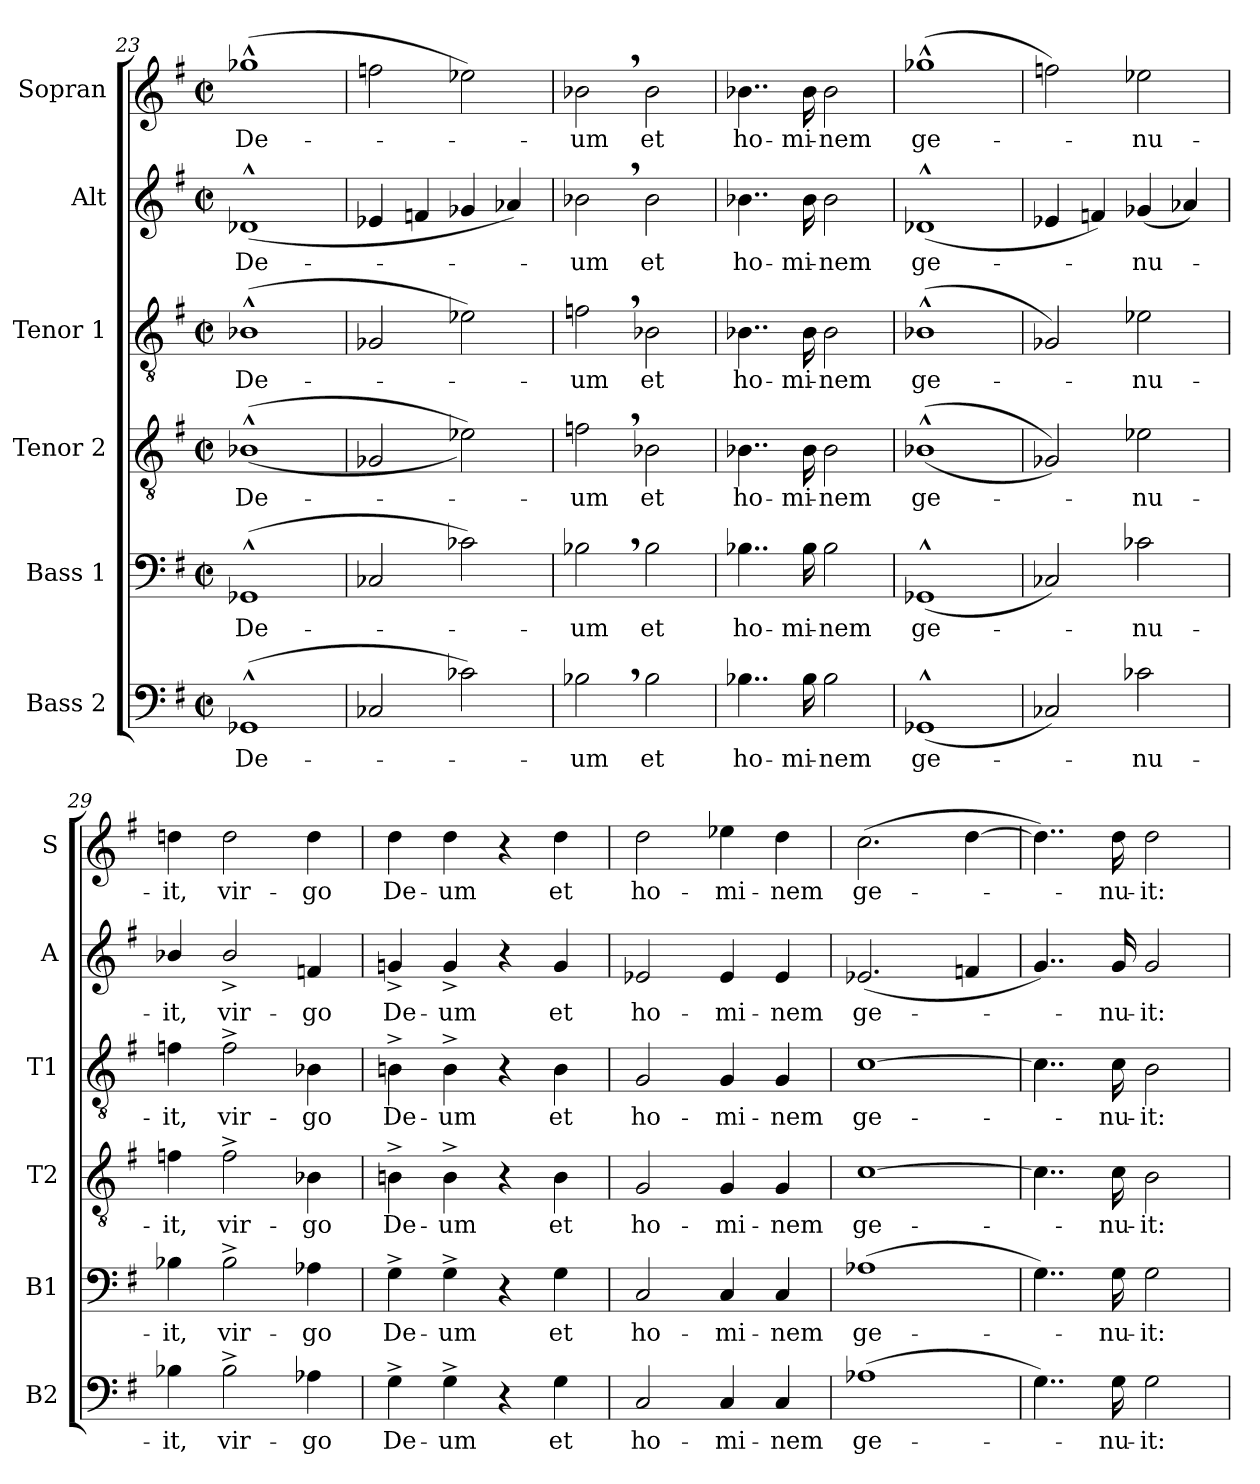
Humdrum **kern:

**kern	**text	**kern	**text	**kern	**text	**kern	**text	**kern	**text	**kern	**text
*part6	*part6	*part5	*part5	*part4	*part4	*part3	*part3	*part2	*part2	*part1	*part1
*staff6	*staff6	*staff5	*staff5	*staff4	*staff4	*staff3	*staff3	*staff2	*staff2	*staff1	*staff1
*I"Bass 2	*	*I"Bass 1	*	*I"Tenor 2	*	*I"Tenor 1	*	*I"Alt	*	*I"Sopran	*
*I'B2	*	*I'B1	*	*I'T2	*	*I'T1	*	*I'A	*	*I'S	*
*clefF4	*	*clefF4	*	*clefGv2	*	*clefGv2	*	*clefG2	*	*clefG2	*
*k[f#]	*	*k[f#]	*	*k[f#]	*	*k[f#]	*	*k[f#]	*	*k[f#]	*
*G:	*	*G:	*	*G:	*	*G:	*	*G:	*	*G:	*
*M2/2	*	*M2/2	*	*M2/2	*	*M2/2	*	*M2/2	*	*M2/2	*
*met(c|)	*	*met(c|)	*	*met(c|)	*	*met(c|)	*	*met(c|)	*	*met(c|)	*
=23	=23	=23	=23	=23	=23	=23	=23	=23	=23	=23	=23
!	!LO:LY:b	!	!LO:LY:b	!	!LO:LY:b	!	!LO:LY:b	!	!LO:LY:b	!	!LO:LY:b
(<1GG-X^^	De-	(<1GG-X^^	De-	(>(>1B-X^^	De-	(>1B-X^^	De-	(<1d-X^^	De-	(>1gg-X^^	De-
=24	=24	=24	=24	=24	=24	=24	=24	=24	=24	=24	=24
2C-X/	.	2C-X/	.	2G-X/	.	2G-X/	.	4e-X/	.	2ffn\	.
.	.	.	.	.	.	.	.	4fn/	.	.	.
2c-X\)	.	2c-X\)	.	2e-X\))	.	2e-X\)	.	4g-X/	.	2ee-X\)	.
.	.	.	.	.	.	.	.	4a-X/)	.	.	.
=25	=25	=25	=25	=25	=25	=25	=25	=25	=25	=25	=25
!	!LO:LY:b	!	!LO:LY:b	!	!LO:LY:b	!	!LO:LY:b	!	!LO:LY:b	!	!LO:LY:b
2B-X,\	-um	2B-X,\	-um	2fn,\	-um	2fn,\	-um	2b-X,\	-um	2b-X,\	-um
!	!LO:LY:b	!	!LO:LY:b	!	!LO:LY:b	!	!LO:LY:b	!	!LO:LY:b	!	!LO:LY:b
2B-\	et	2B-\	et	2B-X\	et	2B-X\	et	2b-\	et	2b-\	et
=26	=26	=26	=26	=26	=26	=26	=26	=26	=26	=26	=26
!	!LO:LY:b	!	!LO:LY:b	!	!LO:LY:b	!	!LO:LY:b	!	!LO:LY:b	!	!LO:LY:b
4..B-X\	ho-	4..B-X\	ho-	4..B-X\	ho-	4..B-X\	ho-	4..b-X\	ho-	4..b-X\	ho-
!	!LO:LY:b	!	!LO:LY:b	!	!LO:LY:b	!	!LO:LY:b	!	!LO:LY:b	!	!LO:LY:b
16B-\	-mi-	16B-\	-mi-	16B-\	-mi-	16B-\	-mi-	16b-\	-mi-	16b-\	-mi-
!	!LO:LY:b	!	!LO:LY:b	!	!LO:LY:b	!	!LO:LY:b	!	!LO:LY:b	!	!LO:LY:b
2B-\	-nem	2B-\	-nem	2B-\	-nem	2B-\	-nem	2b-\	-nem	2b-\	-nem
=27	=27	=27	=27	=27	=27	=27	=27	=27	=27	=27	=27
!	!LO:LY:b	!	!LO:LY:b	!	!LO:LY:b	!	!LO:LY:b	!	!LO:LY:b	!	!LO:LY:b
(<1GG-X^^	ge-	(<1GG-X^^	ge-	(<(<1B-X^^	ge-	(<1B-X^^	ge-	(<1d-X^^	ge-	(>1gg-X^^	ge-
=28	=28	=28	=28	=28	=28	=28	=28	=28	=28	=28	=28
2C-X/)	.	2C-X/)	.	2G-X/))	.	2G-X/)	.	4e-X/	.	2ffn\)	.
.	.	.	.	.	.	.	.	4fn/)	.	.	.
!	!LO:LY:b	!	!LO:LY:b	!	!LO:LY:b	!	!LO:LY:b	!	!LO:LY:b	!	!LO:LY:b
2c-X\	-nu-	2c-X\	-nu-	2e-X\	-nu-	2e-X\	-nu-	(<4g-X/	-nu-	2ee-X\	-nu-
.	.	.	.	.	.	.	.	4a-X/)	.	.	.
!!LO:PB:g=z
=29	=29	=29	=29	=29	=29	=29	=29	=29	=29	=29	=29
!	!LO:LY:b	!	!LO:LY:b	!	!LO:LY:b	!	!LO:LY:b	!	!LO:LY:b	!	!LO:LY:b
4B-X\	-it,	4B-X\	-it,	4fn\	-it,	4fn\	-it,	4b-X/	-it,	4ddn\	-it,
!	!LO:LY:b	!	!LO:LY:b	!	!LO:LY:b	!	!LO:LY:b	!	!LO:LY:b	!	!LO:LY:b
2B-^\	vir-	2B-^\	vir-	2f^\	vir-	2f^\	vir-	2b-^/	vir-	2dd\	vir-
!	!LO:LY:b	!	!LO:LY:b	!	!LO:LY:b	!	!LO:LY:b	!	!LO:LY:b	!	!LO:LY:b
4A-X\	-go	4A-X\	-go	4B-X\	-go	4B-X\	-go	4fn/	-go	4dd\	-go
=30	=30	=30	=30	=30	=30	=30	=30	=30	=30	=30	=30
!	!LO:LY:b	!	!LO:LY:b	!	!LO:LY:b	!	!LO:LY:b	!	!LO:LY:b	!	!LO:LY:b
4G^\	De-	4G^\	De-	4Bn^\	De-	4Bn^\	De-	4gn^/	De-	4dd\	De-
!	!LO:LY:b	!	!LO:LY:b	!	!LO:LY:b	!	!LO:LY:b	!	!LO:LY:b	!	!LO:LY:b
4G^\	-um	4G^\	-um	4B^\	-um	4B^\	-um	4g^/	-um	4dd\	-um
4r	.	4r	.	4r	.	4r	.	4r	.	4r	.
!	!LO:LY:b	!	!LO:LY:b	!	!LO:LY:b	!	!LO:LY:b	!	!LO:LY:b	!	!LO:LY:b
4G\	et	4G\	et	4B\	et	4B\	et	4g/	et	4dd\	et
=31	=31	=31	=31	=31	=31	=31	=31	=31	=31	=31	=31
!	!LO:LY:b	!	!LO:LY:b	!	!LO:LY:b	!	!LO:LY:b	!	!LO:LY:b	!	!LO:LY:b
2C/	ho-	2C/	ho-	2G/	ho-	2G/	ho-	2e-X/	ho-	2dd\	ho-
!	!LO:LY:b	!	!LO:LY:b	!	!LO:LY:b	!	!LO:LY:b	!	!LO:LY:b	!	!LO:LY:b
4C/	-mi-	4C/	-mi-	4G/	-mi-	4G/	-mi-	4e-/	-mi-	4ee-X\	-mi-
!	!LO:LY:b	!	!LO:LY:b	!	!LO:LY:b	!	!LO:LY:b	!	!LO:LY:b	!	!LO:LY:b
4C/	-nem	4C/	-nem	4G/	-nem	4G/	-nem	4e-/	-nem	4dd\	-nem
=32	=32	=32	=32	=32	=32	=32	=32	=32	=32	=32	=32
!	!LO:LY:b	!	!LO:LY:b	!	!LO:LY:b	!	!LO:LY:b	!	!LO:LY:b	!	!LO:LY:b
(>1A-X	ge-	(>1A-X	ge-	[1c	ge-	[1c	ge-	(<2.e-X/	ge-	(>2.cc\	ge-
.	.	.	.	.	.	.	.	4fn/	.	[4dd\	.
=33	=33	=33	=33	=33	=33	=33	=33	=33	=33	=33	=33
4..G\)	.	4..G\)	.	4..c\]	.	4..c\]	.	4..g/)	.	4..dd\])	.
!	!LO:LY:b	!	!LO:LY:b	!	!LO:LY:b	!	!LO:LY:b	!	!LO:LY:b	!	!LO:LY:b
16G\	-nu-	16G\	-nu-	16c\	-nu-	16c\	-nu-	16g/	-nu-	16dd\	-nu-
!	!LO:LY:b	!	!LO:LY:b	!	!LO:LY:b	!	!LO:LY:b	!	!LO:LY:b	!	!LO:LY:b
2G\	-it:	2G\	-it:	2B\	-it:	2B\	-it:	2g/	-it:	2dd\	-it:
=	=	=	=	=	=	=	=	=	=	=	=
*-	*-	*-	*-	*-	*-	*-	*-	*-	*-	*-	*-
